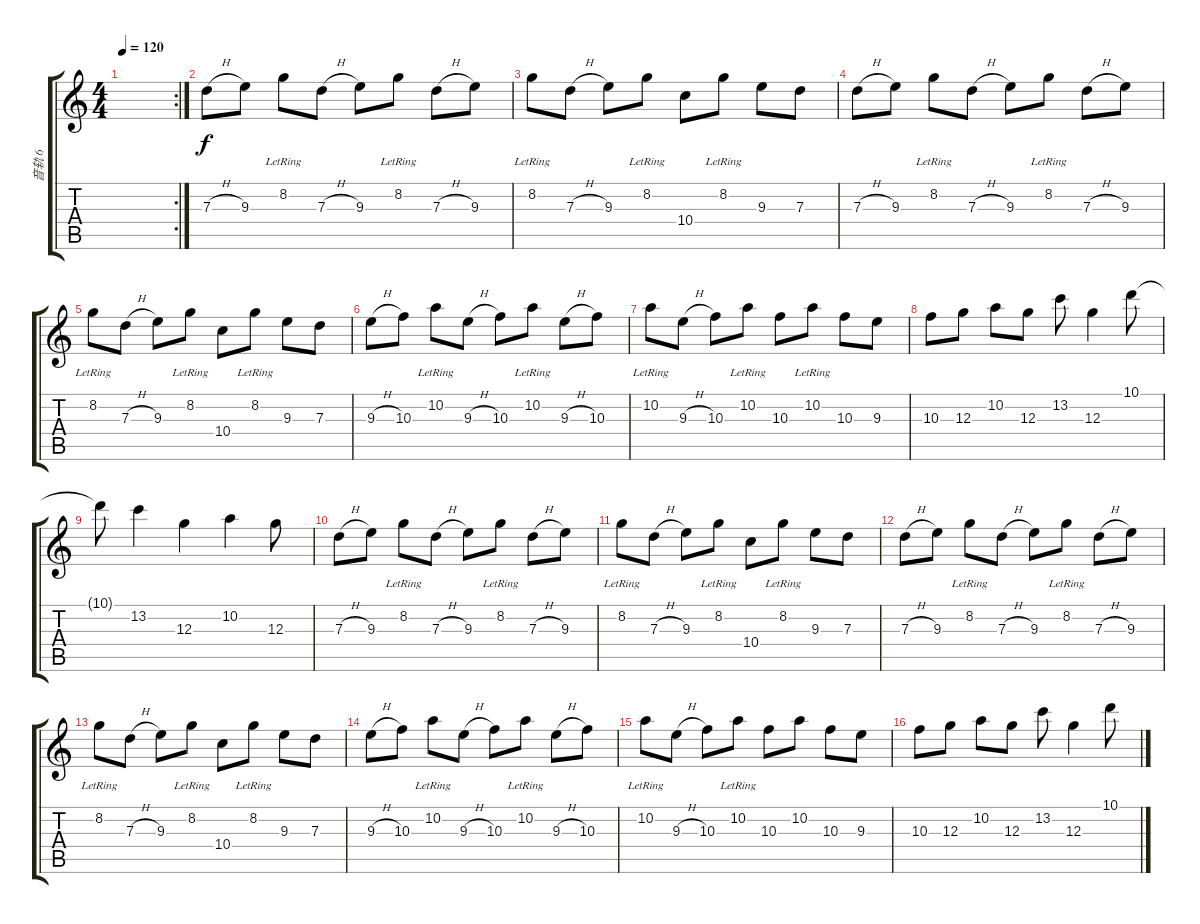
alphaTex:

\track ("音轨 6" "音轨 6") {instrument acousticguitarsteel}
\staff {score tabs}
\tuning (E4 B3 G3 D3 A2 E2) {hide}
\rc 2
\ts (4 4)
\tempo 120
\clef g2
\ks c
|
7.3{h}.8 9.3.8 8.2{lr}.8 7.3{h}.8 9.3.8 8.2{lr}.8 7.3{h}.8 9.3.8 |
8.2{lr}.8 7.3{h}.8 9.3.8 8.2{lr}.8 10.4.8 8.2{lr}.8 9.3.8 7.3.8 |
7.3{h}.8 9.3.8 8.2{lr}.8 7.3{h}.8 9.3.8 8.2{lr}.8 7.3{h}.8 9.3.8 |
8.2{lr}.8 7.3{h}.8 9.3.8 8.2{lr}.8 10.4.8 8.2{lr}.8 9.3.8 7.3.8 |
9.3{h}.8 10.3.8 10.2{lr}.8 9.3{h}.8 10.3.8 10.2{lr}.8 9.3{h}.8 10.3.8 |
10.2{lr}.8 9.3{h}.8 10.3.8 10.2{lr}.8 10.3.8 10.2{lr}.8 10.3.8 9.3.8 |
10.3.8 12.3.8 10.2.8 12.3.8 13.2.8 12.3.4 10.1.8 |
10.1{t}.8 13.2.4 12.3.4 10.2.4 12.3.8 |
7.3{h}.8 9.3.8 8.2{lr}.8 7.3{h}.8 9.3.8 8.2{lr}.8 7.3{h}.8 9.3.8 |
8.2{lr}.8 7.3{h}.8 9.3.8 8.2{lr}.8 10.4.8 8.2{lr}.8 9.3.8 7.3.8 |
7.3{h}.8 9.3.8 8.2{lr}.8 7.3{h}.8 9.3.8 8.2{lr}.8 7.3{h}.8 9.3.8 |
8.2{lr}.8 7.3{h}.8 9.3.8 8.2{lr}.8 10.4.8 8.2{lr}.8 9.3.8 7.3.8 |
9.3{h}.8 10.3.8 10.2{lr}.8 9.3{h}.8 10.3.8 10.2{lr}.8 9.3{h}.8 10.3.8 |
10.2{lr}.8 9.3{h}.8 10.3.8 10.2{lr}.8 10.3.8 10.2.8 10.3.8 9.3.8 |
10.3.8 12.3.8 10.2.8 12.3.8 13.2.8 12.3.4 10.1.8
